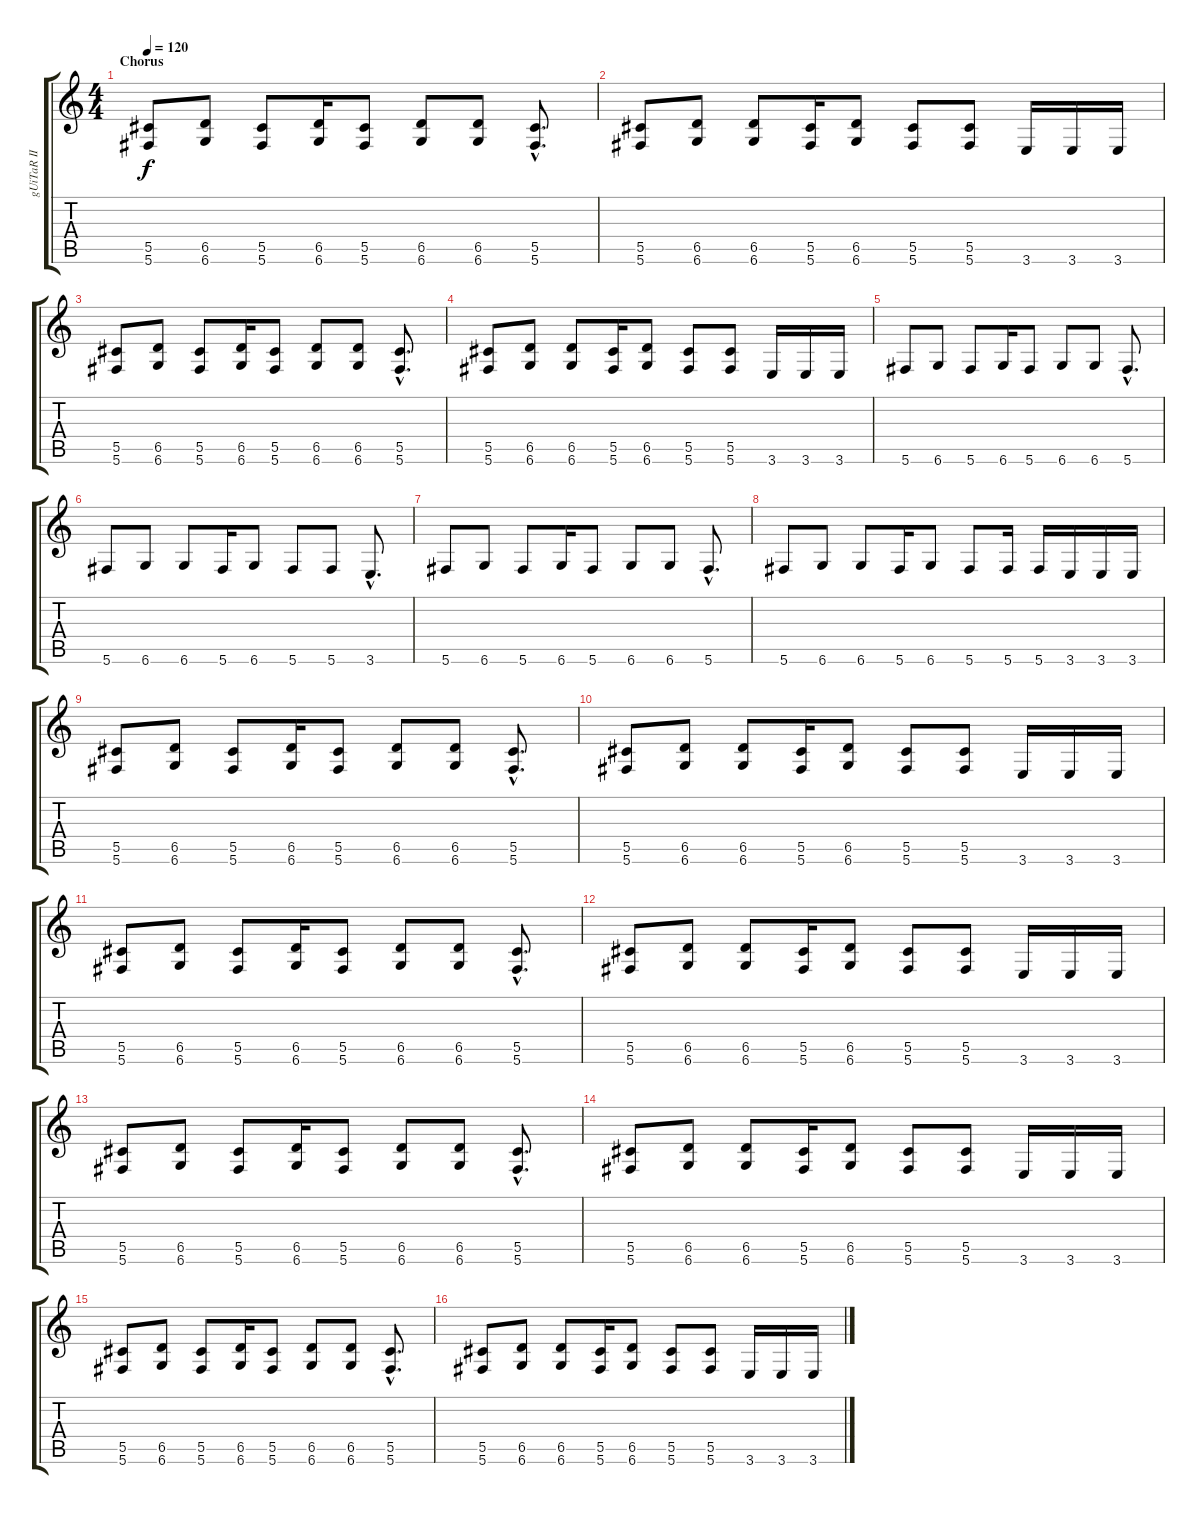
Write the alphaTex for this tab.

\track ("gUiTaR II" "gUiTaR II") {instrument distortionguitar}
\staff {score tabs}
\tuning (Eb4 Bb3 Gb3 Db3 Ab2 Db2) {hide}
\ts (4 4)
\section ("" "Chorus")
\tempo 120
\clef g2
\ks c
(5.5 5.6).8{dy f} (6.5 6.6).8 (5.5 5.6).8 (6.5 6.6).16 (5.5 5.6).8 (6.5 6.6).8 (6.5 6.6).8 (5.5{hac} 5.6{hac}).8{d} |
(5.5 5.6).8 (6.5 6.6).8 (6.5 6.6).8 (5.5 5.6).16 (6.5 6.6).8 (5.5 5.6).8 (5.5 5.6).8 3.6.16 3.6.16 3.6.16 |
(5.5 5.6).8 (6.5 6.6).8 (5.5 5.6).8 (6.5 6.6).16 (5.5 5.6).8 (6.5 6.6).8 (6.5 6.6).8 (5.5{hac} 5.6{hac}).8{d} |
(5.5 5.6).8 (6.5 6.6).8 (6.5 6.6).8 (5.5 5.6).16 (6.5 6.6).8 (5.5 5.6).8 (5.5 5.6).8 3.6.16 3.6.16 3.6.16 |
5.6.8 6.6.8 5.6.8 6.6.16 5.6.8 6.6.8 6.6.8 5.6{hac}.8{d} |
5.6.8 6.6.8 6.6.8 5.6.16 6.6.8 5.6.8 5.6.8 3.6{hac}.8{d} |
5.6.8 6.6.8 5.6.8 6.6.16 5.6.8 6.6.8 6.6.8 5.6{hac}.8{d} |
5.6.8 6.6.8 6.6.8 5.6.16 6.6.8 5.6.8 5.6.16 5.6.16 3.6.16 3.6.16 3.6.16 |
(5.5 5.6).8 (6.5 6.6).8 (5.5 5.6).8 (6.5 6.6).16 (5.5 5.6).8 (6.5 6.6).8 (6.5 6.6).8 (5.5{hac} 5.6{hac}).8{d} |
(5.5 5.6).8 (6.5 6.6).8 (6.5 6.6).8 (5.5 5.6).16 (6.5 6.6).8 (5.5 5.6).8 (5.5 5.6).8 3.6.16 3.6.16 3.6.16 |
(5.5 5.6).8 (6.5 6.6).8 (5.5 5.6).8 (6.5 6.6).16 (5.5 5.6).8 (6.5 6.6).8 (6.5 6.6).8 (5.5{hac} 5.6{hac}).8{d} |
(5.5 5.6).8 (6.5 6.6).8 (6.5 6.6).8 (5.5 5.6).16 (6.5 6.6).8 (5.5 5.6).8 (5.5 5.6).8 3.6.16 3.6.16 3.6.16 |
(5.5 5.6).8 (6.5 6.6).8 (5.5 5.6).8 (6.5 6.6).16 (5.5 5.6).8 (6.5 6.6).8 (6.5 6.6).8 (5.5{hac} 5.6{hac}).8{d} |
(5.5 5.6).8 (6.5 6.6).8 (6.5 6.6).8 (5.5 5.6).16 (6.5 6.6).8 (5.5 5.6).8 (5.5 5.6).8 3.6.16 3.6.16 3.6.16 |
(5.5 5.6).8 (6.5 6.6).8 (5.5 5.6).8 (6.5 6.6).16 (5.5 5.6).8 (6.5 6.6).8 (6.5 6.6).8 (5.5{hac} 5.6{hac}).8{d} |
(5.5 5.6).8 (6.5 6.6).8 (6.5 6.6).8 (5.5 5.6).16 (6.5 6.6).8 (5.5 5.6).8 (5.5 5.6).8 3.6.16 3.6.16 3.6.16
